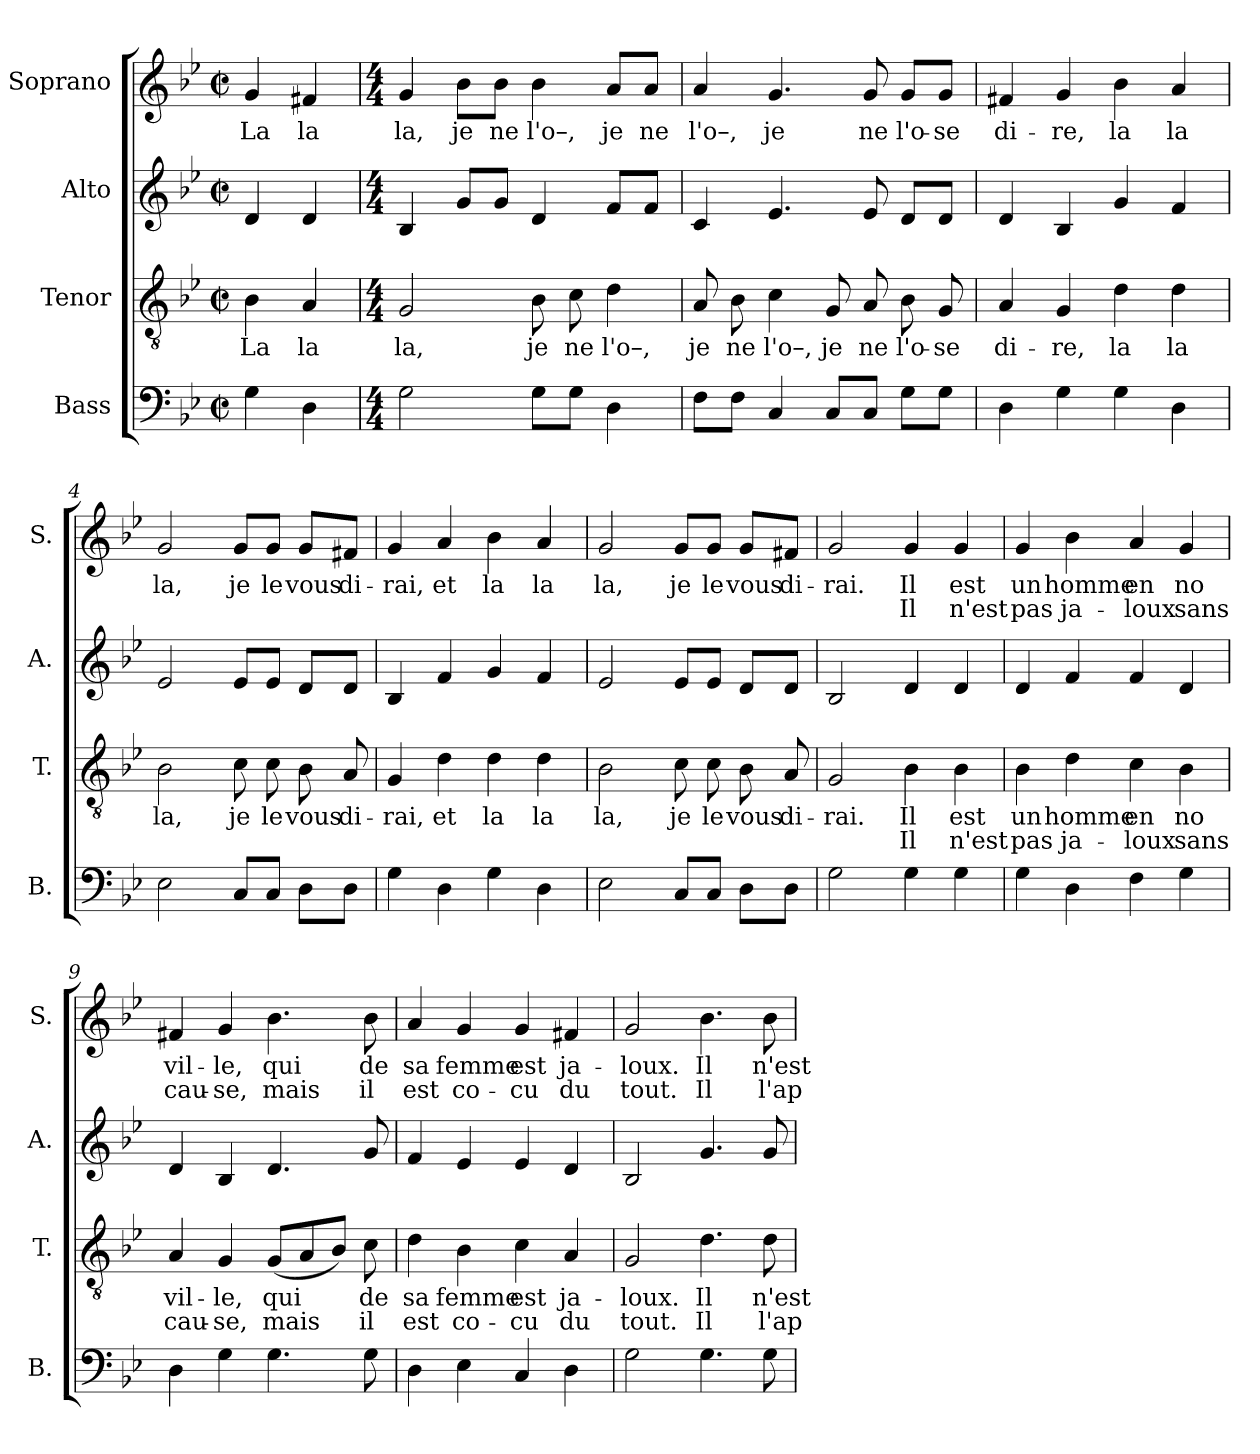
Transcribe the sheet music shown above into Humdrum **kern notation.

**kern	**kern	**text	**text	**kern	**kern	**text	**text
*part4	*part3	*part3	*part3	*part2	*part1	*part1	*part1
*staff4	*staff3	*staff3	*staff3	*staff2	*staff1	*staff1	*staff1
*I"Bass	*I"Tenor	*	*	*I"Alto	*I"Soprano	*	*
*I'B.	*I'T.	*	*	*I'A.	*I'S.	*	*
*clefF4	*clefGv2	*	*	*clefG2	*clefG2	*	*
*k[b-e-]	*k[b-e-]	*	*	*k[b-e-]	*k[b-e-]	*	*
*M2/2	*M2/2	*	*	*M2/2	*M2/2	*	*
*met(c|)	*met(c|)	*	*	*met(c|)	*met(c|)	*	*
=	=	=	=	=	=	=	=
4G\	4B-\	La	.	4d/	4g/	La	.
4D\	4A/	la	.	4d/	4f#X/	la	.
=1	=1	=1	=1	=1	=1	=1	=1
*M4/4	*M4/4	*	*	*M4/4	*M4/4	*	*
2G\	2G/	la,	.	4B-/	4g/	la,	.
.	.	.	.	8g/L	8b-\L	je	.
.	.	.	.	8g/J	8b-\J	ne	.
8G\L	8B-\	je	.	4d/	4b-\	l'o–,	.
8G\J	8c\	ne	.	.	.	.	.
4D\	4d\	l'o–,	.	8f/L	8a/L	je	.
.	.	.	.	8f/J	8a/J	ne	.
=2	=2	=2	=2	=2	=2	=2	=2
8F\L	8A/	je	.	4c/	4a/	l'o–,	.
8F\J	8B-\	ne	.	.	.	.	.
4C/	4c\	l'o–,	.	4.e-/	4.g/	je	.
8C/L	8G/	je	.	.	.	.	.
8C/J	8A/	ne	.	8e-/	8g/	ne	.
8G\L	8B-\	l'o-	.	8d/L	8g/L	l'o-	.
8G\J	8G/	-se	.	8d/J	8g/J	-se	.
=3	=3	=3	=3	=3	=3	=3	=3
4D\	4A/	di-	.	4d/	4f#X/	di-	.
4G\	4G/	-re,	.	4B-/	4g/	-re,	.
4G\	4d\	la	.	4g/	4b-\	la	.
4D\	4d\	la	.	4f/	4a/	la	.
=4	=4	=4	=4	=4	=4	=4	=4
2E-\	2B-\	la,	.	2e-/	2g/	la,	.
8C/L	8c\	je	.	8e-/L	8g/L	je	.
8C/J	8c\	le	.	8e-/J	8g/J	le	.
8D\L	8B-\	vous	.	8d/L	8g/L	vous	.
8D\J	8A/	di-	.	8d/J	8f#X/J	di-	.
!!LO:LB:g=z
=5	=5	=5	=5	=5	=5	=5	=5
4G\	4G/	-rai,	.	4B-/	4g/	-rai,	.
4D\	4d\	et	.	4f/	4a/	et	.
4G\	4d\	la	.	4g/	4b-\	la	.
4D\	4d\	la	.	4f/	4a/	la	.
=6	=6	=6	=6	=6	=6	=6	=6
2E-\	2B-\	la,	.	2e-/	2g/	la,	.
8C/L	8c\	je	.	8e-/L	8g/L	je	.
8C/J	8c\	le	.	8e-/J	8g/J	le	.
8D\L	8B-\	vous	.	8d/L	8g/L	vous	.
8D\J	8A/	di-	.	8d/J	8f#X/J	di-	.
=7	=7	=7	=7	=7	=7	=7	=7
2G\	2G/	-rai.	.	2B-/	2g/	-rai.	.
4G\	4B-\	Il	Il	4d/	4g/	Il	Il
4G\	4B-\	est	n'est	4d/	4g/	est	n'est
=8	=8	=8	=8	=8	=8	=8	=8
4G\	4B-\	un	pas	4d/	4g/	un	pas
4D\	4d\	homme	ja-	4f/	4b-\	homme	ja-
4F\	4c\	en	-loux	4f/	4a/	en	-loux
4G\	4B-\	no	sans	4d/	4g/	no	sans
=9	=9	=9	=9	=9	=9	=9	=9
4D\	4A/	vil-	cau-	4d/	4f#X/	vil-	cau-
4G\	4G/	-le,	-se,	4B-/	4g/	-le,	-se,
4.G\	(8G/L	qui	mais	4.d/	4.b-\	qui	mais
.	8A/	.	.	.	.	.	.
.	8B-/J)	.	.	.	.	.	.
8G\	8c\	de	il	8g/	8b-\	de	il
!!LO:LB:g=z
=10	=10	=10	=10	=10	=10	=10	=10
4D\	4d\	sa	est	4f/	4a/	sa	est
4E-\	4B-\	femme	co-	4e-/	4g/	femme	co-
4C/	4c\	est	-cu	4e-/	4g/	est	-cu
4D\	4A/	ja-	du	4d/	4f#X/	ja-	du
=11	=11	=11	=11	=11	=11	=11	=11
2G\	2G/	-loux.	tout.	2B-/	2g/	-loux.	tout.
4.G\	4.d\	Il	Il	4.g/	4.b-\	Il	Il
8G\	8d\	n'est	l'ap-	8g/	8b-\	n'est	l'ap-
=	=	=	=	=	=	=	=
*-	*-	*-	*-	*-	*-	*-	*-
